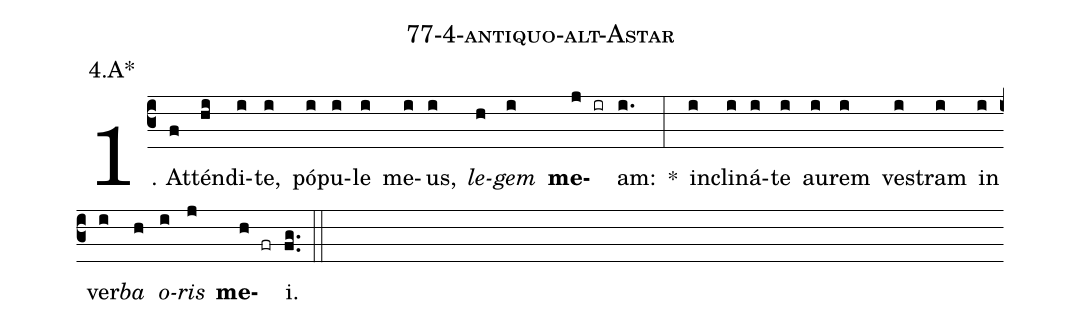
name: 77-4-antiquo-alt-Astar;
annotation: 4.A*;
%%
(c3)1. At(f)tén(hi)di(i)te,(i) pó(i)pu(i)le(i) me(i)us,(i) <i>le</i>(h)<i>gem</i>(i) <b>me</b>(j ir)am:(i.) *(:) in(i)cli(i)ná(i)te(i) au(i)rem(i) ves(i)tram(i) in(i) ver(i)<i>ba</i>(h) <i>o</i>(i)<i>ris</i>(j) <b>me</b>(h fr)i.(fg..) (::)
